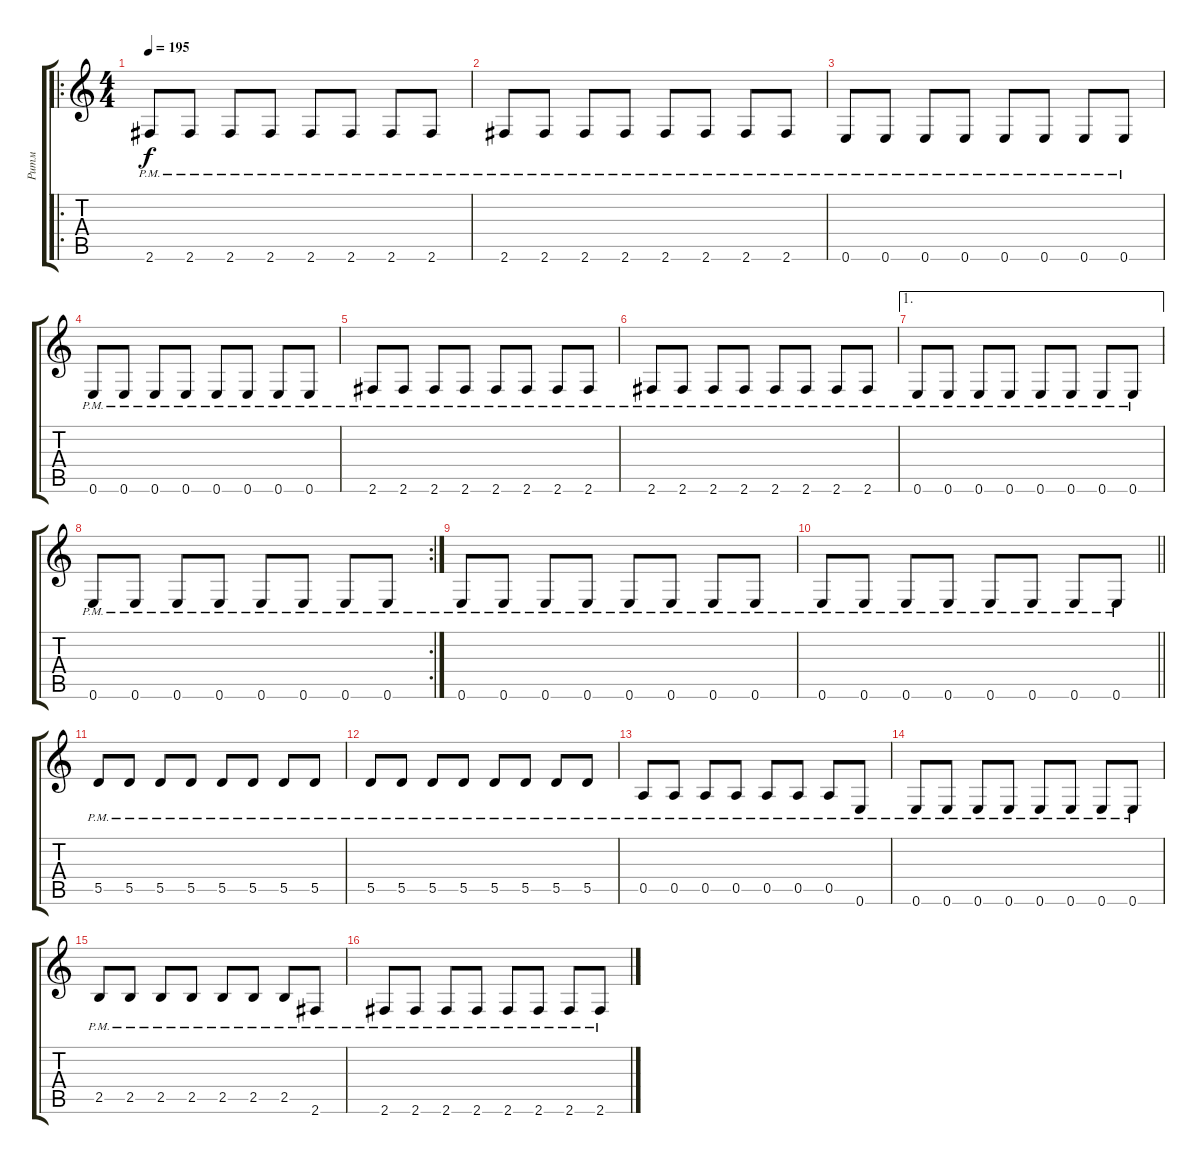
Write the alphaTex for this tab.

\track ("Ритм" "Ритм") {instrument overdrivenguitar}
\staff {score tabs}
\tuning (E4 B3 G3 D3 A2 E2) {hide}
\ro
\ts (4 4)
\tempo 195
\clef g2
\ks c
2.6{pm}.8{dy f} 2.6{pm}.8 2.6{pm}.8 2.6{pm}.8 2.6{pm}.8 2.6{pm}.8 2.6{pm}.8 2.6{pm}.8 |
2.6{pm}.8 2.6{pm}.8 2.6{pm}.8 2.6{pm}.8 2.6{pm}.8 2.6{pm}.8 2.6{pm}.8 2.6{pm}.8 |
0.6{pm}.8 0.6{pm}.8 0.6{pm}.8 0.6{pm}.8 0.6{pm}.8 0.6{pm}.8 0.6{pm}.8 0.6{pm}.8 |
0.6{pm}.8 0.6{pm}.8 0.6{pm}.8 0.6{pm}.8 0.6{pm}.8 0.6{pm}.8 0.6{pm}.8 0.6{pm}.8 |
2.6{pm}.8 2.6{pm}.8 2.6{pm}.8 2.6{pm}.8 2.6{pm}.8 2.6{pm}.8 2.6{pm}.8 2.6{pm}.8 |
2.6{pm}.8 2.6{pm}.8 2.6{pm}.8 2.6{pm}.8 2.6{pm}.8 2.6{pm}.8 2.6{pm}.8 2.6{pm}.8 |
\ae 1
0.6{pm}.8 0.6{pm}.8 0.6{pm}.8 0.6{pm}.8 0.6{pm}.8 0.6{pm}.8 0.6{pm}.8 0.6{pm}.8 |
\rc 2
0.6{pm}.8 0.6{pm}.8 0.6{pm}.8 0.6{pm}.8 0.6{pm}.8 0.6{pm}.8 0.6{pm}.8 0.6{pm}.8 |
0.6{pm}.8 0.6{pm}.8 0.6{pm}.8 0.6{pm}.8 0.6{pm}.8 0.6{pm}.8 0.6{pm}.8 0.6{pm}.8 |
\barLineRight lightlight
0.6{pm}.8 0.6{pm}.8 0.6{pm}.8 0.6{pm}.8 0.6{pm}.8 0.6{pm}.8 0.6{pm}.8 0.6{pm}.8 |
5.5{pm}.8 5.5{pm}.8 5.5{pm}.8 5.5{pm}.8 5.5{pm}.8 5.5{pm}.8 5.5{pm}.8 5.5{pm}.8 |
5.5{pm}.8 5.5{pm}.8 5.5{pm}.8 5.5{pm}.8 5.5{pm}.8 5.5{pm}.8 5.5{pm}.8 5.5{pm}.8 |
0.5{pm}.8 0.5{pm}.8 0.5{pm}.8 0.5{pm}.8 0.5{pm}.8 0.5{pm}.8 0.5{pm}.8 0.6{pm}.8 |
0.6{pm}.8 0.6{pm}.8 0.6{pm}.8 0.6{pm}.8 0.6{pm}.8 0.6{pm}.8 0.6{pm}.8 0.6{pm}.8 |
2.5{pm}.8 2.5{pm}.8 2.5{pm}.8 2.5{pm}.8 2.5{pm}.8 2.5{pm}.8 2.5{pm}.8 2.6{pm}.8 |
2.6{pm}.8 2.6{pm}.8 2.6{pm}.8 2.6{pm}.8 2.6{pm}.8 2.6{pm}.8 2.6{pm}.8 2.6{pm}.8
